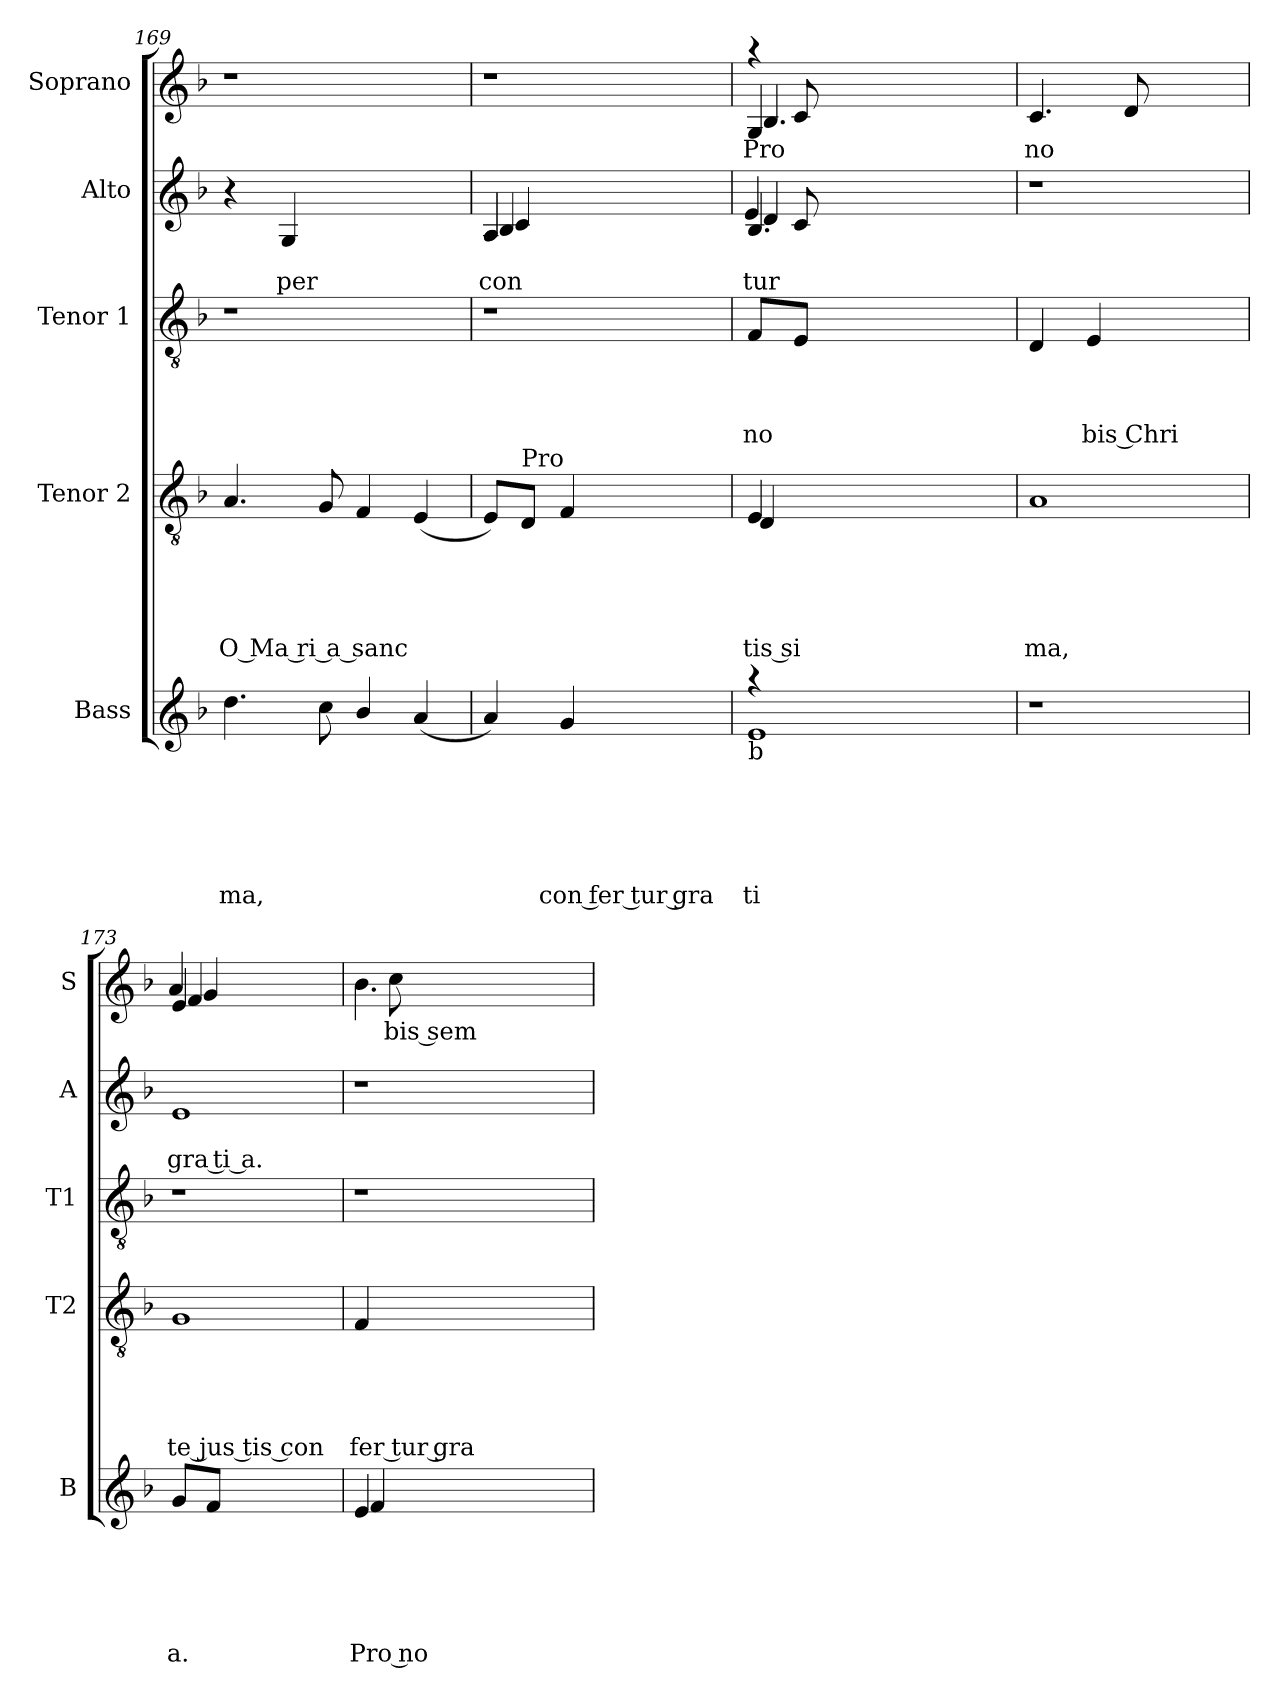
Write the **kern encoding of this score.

**kern	**text	**text	**text	**text	**text	**text	**kern	**text	**text	**text	**text	**text	**kern	**text	**text	**text	**text	**kern	**text	**text	**kern	**text
*part5	*part5	*part5	*part5	*part5	*part5	*part5	*part4	*part4	*part4	*part4	*part4	*part4	*part3	*part3	*part3	*part3	*part3	*part2	*part2	*part2	*part1	*part1
*staff5	*staff5	*staff5	*staff5	*staff5	*staff5	*staff5	*staff4	*staff4	*staff4	*staff4	*staff4	*staff4	*staff3	*staff3	*staff3	*staff3	*staff3	*staff2	*staff2	*staff2	*staff1	*staff1
*I"Bass	*	*	*	*	*	*	*I"Tenor 2	*	*	*	*	*	*I"Tenor 1	*	*	*	*	*I"Alto	*	*	*I"Soprano	*
*I'B	*	*	*	*	*	*	*I'T2	*	*	*	*	*	*I'T1	*	*	*	*	*I'A	*	*	*I'S	*
*clefG2	*	*	*	*	*	*	*clefGv2	*	*	*	*	*	*clefGv2	*	*	*	*	*clefG2	*	*	*clefG2	*
*k[b-]	*	*	*	*	*	*	*k[b-]	*	*	*	*	*	*k[b-]	*	*	*	*	*k[b-]	*	*	*k[b-]	*
*F:	*	*	*	*	*	*	*F:	*	*	*	*	*	*F:	*	*	*	*	*F:	*	*	*F:	*
=169	=169	=169	=169	=169	=169	=169	=169	=169	=169	=169	=169	=169	=169	=169	=169	=169	=169	=169	=169	=169	=169	=169
!	!	!	!	!	!	!LO:LY:b:rj	!	!	!	!	!	!LO:LY:b:rj	!	!	!	!	!	!	!	!	!	!
4.dd\	.	.	.	.	.	ma,	4.A/	.	.	.	.	O Ma ri a sanc	1r	.	.	.	.	4r	.	.	1r	.
!	!	!	!	!	!	!	!	!	!	!	!	!	!	!	!	!	!	!	!	!LO:LY:b	!	!
.	.	.	.	.	.	.	.	.	.	.	.	.	.	.	.	.	.	4G/	.	per	.	.
8cc\	.	.	.	.	.	.	8G/	.	.	.	.	.	.	.	.	.	.	.	.	.	.	.
4b-/	.	.	.	.	.	.	4F/	.	.	.	.	.	.	.	.	.	.	2ryy	.	.	.	.
(<4a/	.	.	.	.	.	.	(<4E/	.	.	.	.	.	.	.	.	.	.	.	.	.	.	.
=170	=170	=170	=170	=170	=170	=170	=170	=170	=170	=170	=170	=170	=170	=170	=170	=170	=170	=170	=170	=170	=170	=170
!	!	!	!	!	!	!	!	!	!	!	!	!	!	!	!	!	!	!	!	!LO:LY:b	!	!
*	*	*	*	*	*	*	*	*	*	*	*	*	*	*	*	*	*	*^	*	*	*	*
!	!	!	!	!	!	!	!	!	!	!	!	!	!	!	!	!	!	!	!	!	!LO:LY:b	!	!
*	*	*	*	*	*	*	*	*	*	*	*	*	*	*	*	*	*	*	*^	*	*	*	*
!	!	!	!	!	!	!	!	!	!	!	!	!	!	!	!	!	!	!	!	!	!	!LO:LY:b	!	!
*	*	*	*	*	*	*	*	*	*	*	*	*	*	*	*	*	*	*	*	*^	*	*	*	*
!	!	!	!	!	!	!	!	!	!	!	!	!	!	!	!	!	!	!	!	!	!	!	!LO:LY:b	!	!
4a/)	.	.	.	.	.	.	8E/L)	.	.	.	.	.	1r	.	.	.	.	4A/	4B-/	4c/	4A/	.	con	1r	.
!	!	!	!	!	!	!	!LO:TX:a:t=Pro	!	!	!	!	!	!	!	!	!	!	!	!	!	!	!	!	!	!
.	.	.	.	.	.	.	8D/J	.	.	.	.	.	.	.	.	.	.	.	.	.	.	.	.	.	.
!	!	!	!	!	!	!LO:LY:b	!	!	!	!	!	!	!	!	!	!	!	!	!	!	!	!	!	!	!
4g/	.	.	.	.	.	con fer tur gra	4F/	.	.	.	.	.	.	.	.	.	.	2.ryy	2.ryy	2.ryy	2.ryy	.	.	.	.
2ryy	.	.	.	.	.	.	2ryy	.	.	.	.	.	.	.	.	.	.	.	.	.	.	.	.	.	.
!!LO:LB:g=z
=171	=171	=171	=171	=171	=171	=171	=171	=171	=171	=171	=171	=171	=171	=171	=171	=171	=171	=171	=171	=171	=171	=171	=171	=171	=171
*^	*	*	*	*	*	*	*	*	*	*	*	*	*	*	*	*	*	*	*	*	*	*	*	*	*
!LO:TX:b:t=b	!	!	!	!	!	!	!	!	!	!	!	!	!	!	!	!	!	!	!	!	!	!	!	!	!	!
!	!	!	!	!	!	!	!LO:LY:b	!	!	!	!	!	!LO:LY:b	!	!	!	!	!LO:LY:b:rj	!	!	!	!	!	!LO:LY:b	!	!
*	*	*	*	*	*	*	*	*^	*	*	*	*	*	*	*	*	*	*	*	*	*	*	*	*	*	*
!	!	!	!	!	!	!	!	!	!	!	!	!	!	!	!	!	!	!	!	!	!	!	!	!	!LO:LY:b	!	!LO:LY:b
*	*	*	*	*	*	*	*	*	*	*	*	*	*	*	*	*	*	*	*	*	*	*	*	*	*	*^	*
*	*	*	*	*	*	*	*	*	*	*	*	*	*	*	*	*	*	*	*	*	*	*	*	*	*	*	*^	*
!	!	!	!	!	!	!	!	!	!	!	!	!	!	!	!	!	!	!	!	!	!	!	!	!	!	!	!	!	!LO:LY:b
*	*	*	*	*	*	*	*	*	*	*	*	*	*	*	*	*	*	*	*	*	*	*	*	*	*	*	*	*^	*
4raa	1e	.	.	.	.	.	ti	4E/	4D/	.	.	.	.	tis si	8F/L	.	.	.	no	4.B-/	8ryy	4d/	4e/	.	-tur	4raa	4G/	4.B-/	8ryy	Pro
.	.	.	.	.	.	.	.	.	.	.	.	.	.	.	8E/J	.	.	.	.	.	8c/	.	.	.	.	.	.	.	8c/	.
2.ryy	.	.	.	.	.	.	.	2.ryy	2.ryy	.	.	.	.	.	2.ryy	.	.	.	.	.	2ryy	2ryy	2ryy	.	.	2ryy	2ryy	.	2ryy	.
.	.	.	.	.	.	.	.	.	.	.	.	.	.	.	.	.	.	.	.	2ryy	.	.	.	.	.	.	.	2ryy	.	.
.	.	.	.	.	.	.	.	.	.	.	.	.	.	.	.	.	.	.	.	.	8ryy	8ryy	8ryy	.	.	8ryy	8ryy	.	8ryy	.
.	.	.	.	.	.	.	.	.	.	.	.	.	.	.	.	.	.	.	.	8ryy	8ryy	8ryy	8ryy	.	.	8ryy	8ryy	8ryy	8ryy	.
*v	*v	*	*	*	*	*	*	*	*	*	*	*	*	*	*	*	*	*	*	*	*	*	*	*	*	*	*	*	*	*
*	*	*	*	*	*	*	*v	*v	*	*	*	*	*	*	*	*	*	*	*	*	*	*	*	*	*	*	*	*	*
=172	=172	=172	=172	=172	=172	=172	=172	=172	=172	=172	=172	=172	=172	=172	=172	=172	=172	=172	=172	=172	=172	=172	=172	=172	=172	=172	=172	=172
!	!	!	!	!	!	!	!	!	!	!	!	!LO:LY:b	!	!	!	!	!	!	!	!	!	!	!	!	!	!	!	!LO:LY:b:rj
*	*	*	*	*	*	*	*	*	*	*	*	*	*	*	*	*	*	*v	*v	*v	*v	*	*	*	*	*	*	*
*	*	*	*	*	*	*	*	*	*	*	*	*	*	*	*	*	*	*	*	*	*v	*v	*v	*v	*
1r	.	.	.	.	.	.	1A	.	.	.	.	ma,	4D/	.	.	.	.	1r	.	.	4.c/	no
!	!	!	!	!	!	!	!	!	!	!	!	!	!	!	!	!	!LO:LY:b	!	!	!	!	!
.	.	.	.	.	.	.	.	.	.	.	.	.	4E/	.	.	.	bis Chri	.	.	.	.	.
.	.	.	.	.	.	.	.	.	.	.	.	.	.	.	.	.	.	.	.	.	8d/	.
.	.	.	.	.	.	.	.	.	.	.	.	.	2ryy	.	.	.	.	.	.	.	2ryy	.
=173	=173	=173	=173	=173	=173	=173	=173	=173	=173	=173	=173	=173	=173	=173	=173	=173	=173	=173	=173	=173	=173	=173
!	!	!	!	!	!	!LO:LY:b:rj	!	!	!	!	!	!LO:LY:b	!	!	!	!	!	!	!	!LO:LY:b:rj	!	!
*	*	*	*	*	*	*	*	*	*	*	*	*	*	*	*	*	*	*	*	*	*^	*
*	*	*	*	*	*	*	*	*	*	*	*	*	*	*	*	*	*	*	*	*	*	*^	*
*	*	*	*	*	*	*	*	*	*	*	*	*	*	*	*	*	*	*	*	*	*	*	*^	*
8g/L	.	.	.	.	.	a.	1G	.	.	.	.	te jus tis con	1r	.	.	.	.	1e	.	gra ti a.-	4e/	4f/	4g/	4a/	.
8f/J	.	.	.	.	.	.	.	.	.	.	.	.	.	.	.	.	.	.	.	.	.	.	.	.	.
2.ryy	.	.	.	.	.	.	.	.	.	.	.	.	.	.	.	.	.	.	.	.	2.ryy	2.ryy	2.ryy	2.ryy	.
=174	=174	=174	=174	=174	=174	=174	=174	=174	=174	=174	=174	=174	=174	=174	=174	=174	=174	=174	=174	=174	=174	=174	=174	=174	=174
*^	*	*	*	*	*	*	*	*	*	*	*	*	*	*	*	*	*	*	*	*	*	*	*	*	*
!	!	!	!	!	!	!	!LO:LY:b	!	!	!	!	!	!LO:LY:b:rj	!	!	!	!	!	!	!	!	!	!	!	!	!
*	*	*	*	*	*	*	*	*	*	*	*	*	*	*	*	*	*	*	*	*	*	*	*v	*v	*v	*
4e/	4f/	.	.	.	.	.	Pro no	4F/	.	.	.	.	fer tur gra	1r	.	.	.	.	1r	.	.	4.b-\	8ryy	.
!	!	!	!	!	!	!	!	!	!	!	!	!	!	!	!	!	!	!	!	!	!	!	!	!LO:LY:b
.	.	.	.	.	.	.	.	.	.	.	.	.	.	.	.	.	.	.	.	.	.	.	8cc\	bis sem
2.ryy	2.ryy	.	.	.	.	.	.	2.ryy	.	.	.	.	.	.	.	.	.	.	.	.	.	.	2ryy	.
.	.	.	.	.	.	.	.	.	.	.	.	.	.	.	.	.	.	.	.	.	.	2ryy	.	.
.	.	.	.	.	.	.	.	.	.	.	.	.	.	.	.	.	.	.	.	.	.	.	8ryy	.
.	.	.	.	.	.	.	.	.	.	.	.	.	.	.	.	.	.	.	.	.	.	8ryy	8ryy	.
*v	*v	*	*	*	*	*	*	*	*	*	*	*	*	*	*	*	*	*	*	*	*	*v	*v	*
=	=	=	=	=	=	=	=	=	=	=	=	=	=	=	=	=	=	=	=	=	=	=
*-	*-	*-	*-	*-	*-	*-	*-	*-	*-	*-	*-	*-	*-	*-	*-	*-	*-	*-	*-	*-	*-	*-
